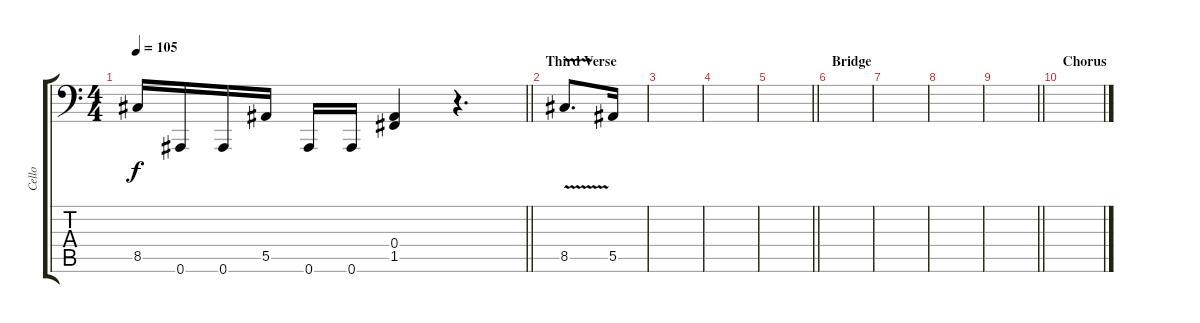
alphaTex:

\track ("Cello" "Cello") {instrument cello}
\staff {score tabs}
\tuning (C4 G3 Eb3 Bb2 F2 Bb1) {hide}
\ts (4 4)
\tempo 105
\clef f4
\barLineRight lightlight
\ks c
8.5.16{dy f} 0.6.16 0.6.16 5.5.16 0.6.16 0.6.16 (0.4 1.5).4 r.4{d} |
\section ("" "Third Verse")
8.5{v}.8{d} 5.5.16 |
|
|
\barLineRight lightlight
|
\section ("" "Bridge")
|
|
|
\barLineRight lightlight
|
\section ("" "Chorus")
